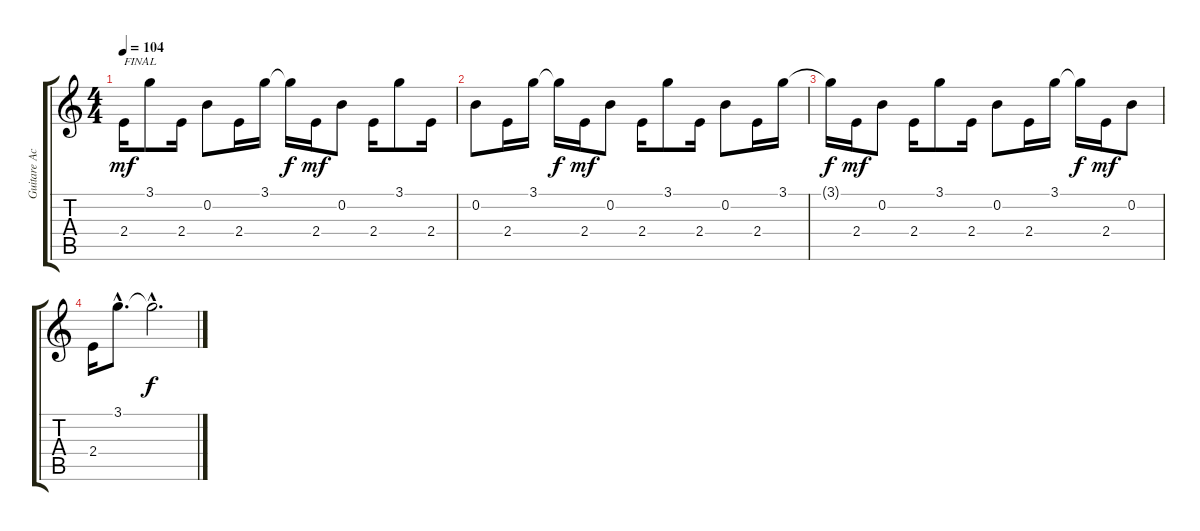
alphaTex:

\track ("Guitare Accoustique" "Guitare Ac") {instrument acousticguitarnylon}
\staff {score tabs}
\tuning (E4 B3 G3 D3 A2 E2) {hide}
\ts (4 4)
\tempo 104
\clef g2
\ks c
2.4.16{txt "FINAL" dy mf} 3.1.8 2.4.16 0.2.8 2.4.16 3.1.16 3.1{t}.16{dy f} 2.4.16{dy mf} 0.2.8 2.4.16 3.1.8 2.4.16 |
0.2.8 2.4.16 3.1.16 3.1{t}.16{dy f} 2.4.16{dy mf} 0.2.8 2.4.16 3.1.8 2.4.16 0.2.8 2.4.16 3.1.16 |
3.1{t}.16{dy f} 2.4.16{dy mf} 0.2.8 2.4.16 3.1.8 2.4.16 0.2.8 2.4.16 3.1.16 3.1{t}.16{dy f} 2.4.16{dy mf} 0.2.8 |
2.4.16 3.1{hac}.8{d} 3.1{hac t}.2{d dy f}
